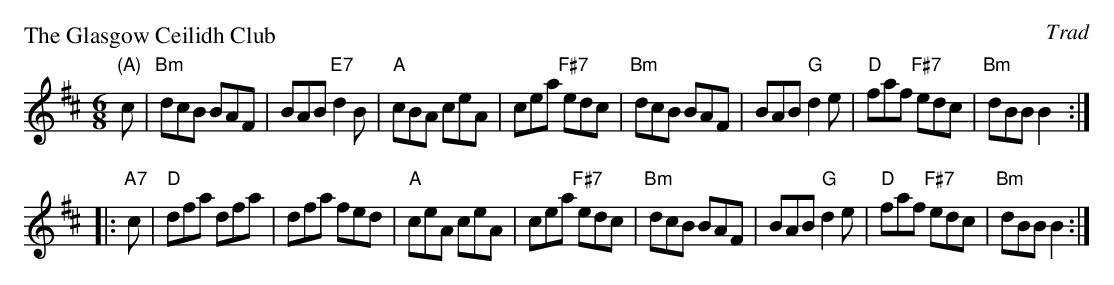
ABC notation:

X:1
P: The Glasgow Ceilidh Club
O: Trad
M: 6/8
L: 1/8
K: Bm
"(A)"c \
| "Bm"dcB BAF | BAB "E7"d2B | "A"cBA ceA | cea "F#7"edc \
| "Bm"dcB BAF | BAB "G"d2e | "D"faf "F#7"edc | "Bm"dBB B2 :|
|: "A7"c \
| "D"dfa dfa | dfa fed | "A"ceA ceA | cea "F#7"edc \
| "Bm"dcB BAF | BAB "G"d2e | "D"faf "F#7"edc | "Bm"dBB B2 :|
